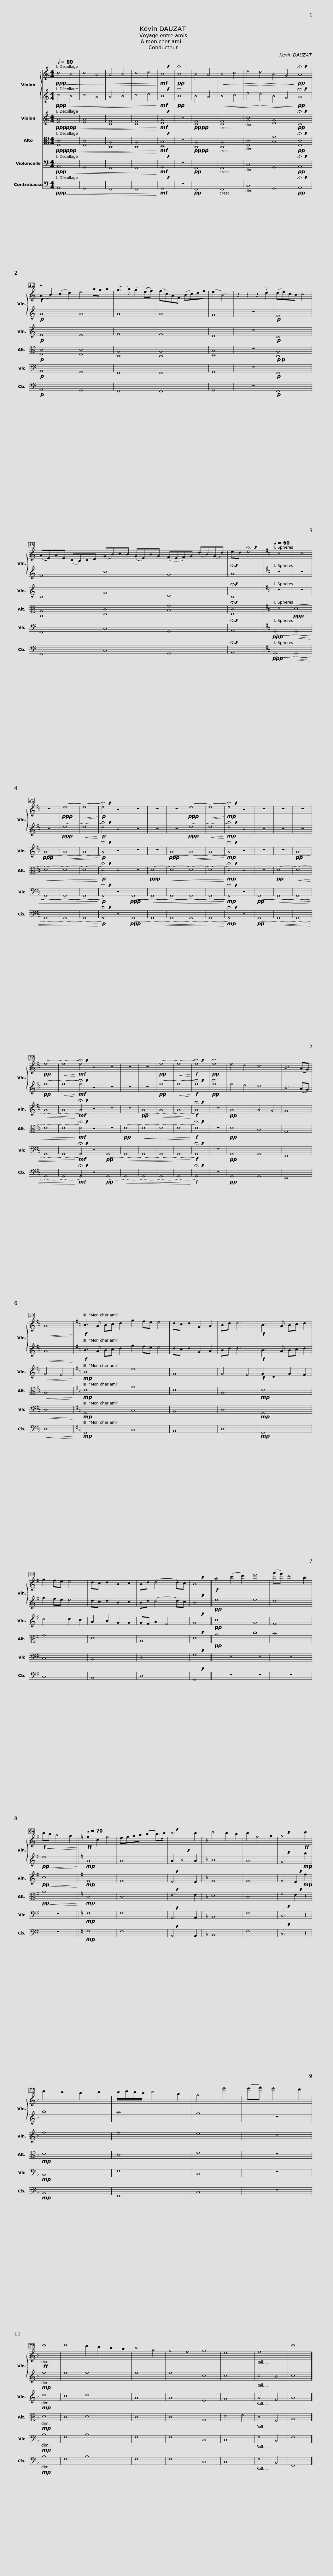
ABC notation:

X:1
%%score { 1 | 2 } 3 4 5 6
L:1/8
Q:1/4=80
M:4/4
I:linebreak $
K:C
V:1 treble
V:2 treble
V:3 treble
V:4 alto
V:5 bass
V:6 bass transpose=-12
V:1
!ppp!!<(! c4 B4 | c4 A4 | A4 B4 | c4 d4!<)! |!mf! !breath!B8 | %5
!pp! !fermata!B8 | B4 A4 |!<(! B4 c4 | e4!<)!!>(! d4 | B4 G4!>)! | %10
!pp! !breath!!fermata!A8 |!f! (vA2 B2) (c2 d2) |$ e4 ag a2 | (g3 a) (g2 (ef)) | (fc)AF (Bc)df | %15
 (e2 B6) | z2 z2 z2 ud2 | (de)cB c4 | (AE)AE (CB,)CD |$ (GB)cB (GE)BG | %20
 (FEF)G (dB)(Gd) | ed !breath!!fermata!e6 ||[K:D][Q:1/4=60] z8 | z8 | z8 | %25
!ppp! (e8 |!<(! (e8)!<)! |!p! !breath!!fermata!e4) z4 | z8 | z8 |$ %30
 z8 |!ppp! (e8 |!<(! (e8)!<)! |!mp! !breath!!fermata!e4) z4 | z8 | %35
 z8 | z8 |!pp! (f8 |!<(! (f8)!<)! |!mf! !breath!!fermata!f4) z4 | %40
 z8 | z8 | z8 |!pp! (f8 |!<(! (f8)!<)! | %45
!f! !breath!!fermata!f8) |$!pp! !fermata!f8 | f4 e4 | d8 | B6 (AG) | %50
!<(! A8!<)! ||[K:G]!f! B3 A Bc d2 | g2 fe e4 | dc d2 G2 A2 | Bd d6 |$ %55
!f! B3 A Bc d2 | g2 fe e4 | dc d2 B2 c2 | Bd (d4 d)c | !breath!B8 || %60
!f! a4 (c'2 d'2) | e'8 | (g'f') d'4 b2 |$!f!!<(! c'b a4 g2!<)! ||[K:C][Q:1/4=70]!ff! f2 c2 f4 | %65
 efga (b2 b>)c' | !breath!c'6 c'2 ||[K:F] d'4 c'2 b2 | c'2 f4 g2 | !breath!g6!ff! d'2 | %70
 d'2 c'2 b2 c'2 |$ c'/d'/c'/b/ c'4 a2 | g4 g'4 | (g'a') g'4 f'2 |!ff! f'8 | %75
 f'8 | e'2 d'2 c'2 b2 | c'4 a4 | g4 f4 | g8 | %80
 e8 |$ f8 | f'8 |] %83
V:2
!ppp!!<(! c4 B4 | c4 A4 | A4 B4 | c4 d4!<)! |!mf! !breath!B8 | %5
!pp! !fermata!B8 | B4 A4 |!<(! B4 c4 | e4!<)!!>(! d4 | B4 G4!>)! | %10
!pp! !breath!!fermata!A8 |!p! A8 |$ A8 | A8 | A8 | %15
 G8 | z8 |!p! F8 | F8 |$ c8 | %20
 G8 | !breath!!fermata!A8 ||[K:D] z8 | z8 | z8 | %25
!ppp! (e8 |!<(! (e8)!<)! |!p! !breath!!fermata!e4) z4 | z8 | z8 |$ %30
 z8 |!ppp! (e8 |!<(! (e8)!<)! |!mp! !breath!!fermata!e4) z4 | z8 | %35
 z8 | z8 |!pp! (f8 |!<(! (f8)!<)! |!mf! !breath!!fermata!f4) z4 | %40
 z8 | z8 | z8 |!pp! (f8 |!<(! (f8)!<)! | %45
!f! !breath!!fermata!f8) |$!pp! !fermata!f8 | f4 e4 | d8 | B6 (AG) | %50
!<(! A8!<)! ||[K:G]!f! B3 A Bc d2 | g2 fe e4 | dc d2 G2 A2 | Bd d6 |$ %55
!f! B3 A Bc d2 | g2 fe e4 | dc d2 B2 c2 | Bd (d4 d)c | !breath!B8 || %60
!pp! e8 | e8 | d8 |$!pp!!<(! e8!<)! ||[K:C]!mp! A8 | %65
 A8 | A2 !breath!B4 A2 ||[K:F] B8 | A8 | !breath!G6!mp! b2 | %70
 b8 |$ a8 | g8 | z8 |!mp! f8 | %75
 f8 | f8 | f8 | f8 | c8 | %80
 c8 |$ c4 B4 | c8 |] %83
V:3
!ppp!!ppp!!<(! [EA]8 | [EA]8 | [CF]8 | [CF]8!<)! |!mf! !breath![DG]8 | %5
 z8 |!pp!!pp! [CF]8 | [CF]8 | [Gc]8 | [DG]8 | %10
!pp! !breath!!fermata!C8 |!p! E8 |$ E8 | F8 | F8 | %15
 D8 | z8 |!p! C8 | C8 |$ G8 | %20
 D8 | !breath!!fermata!C8 ||[K:D] z8 | z8 |!ppp! (A8 | %25
!<(! (A8) | (A8)!<)! |!p! !breath!!fermata!A4) z4 | z8 | z8 |$ %30
!ppp! (A8 |!<(! (A8) | (A8)!<)! |!mp! !breath!!fermata!A4) z4 | z8 | %35
 z8 |!pp! (A8 |!<(! (A8) | (A8)!<)! |!mf! !breath!!fermata!A4) z4 | %40
 z8 | z8 |!pp! (A8 |!<(! (A8) | (A8)!<)! | %45
!f! !breath!!fermata!A8) |$ z8 |!pp! A8 | A4 G4 | G8 | %50
!<(! G4 F4!<)! ||[K:G]!mp! B8 | e8 | G8 | G4 F4 |$ %55
!f! G2 D2 G2 F2 | d4 d2 c2 | A2 B2 G2 G2 | GF A2 F4 | !breath!G8 || %60
!pp! c8 | G8 | F8 |$!pp!!<(! c8!<)! ||[K:C]!mp! F8 | %65
 F8 | !breath!E6 E2 ||[K:F] F8 | F8 | F4 !breath!E2!mp! f2 | %70
 f8 |$ f8 | e8 | z8 |!mp! d8 | %75
 c8 | d8 | A8 | A8 | E8 | %80
 G8 |$ A4 F4 | A8 |] %83
V:4
!ppp!!ppp!!<(! [E,C]8 | [E,C]8 | [C,A,]8 | [C,A,]8!<)! |!mf! !breath![D,B,]8 | %5
 z8 |!pp!!pp! [C,A,]8 | [C,A,]8 | [E,C]8 | [B,G]8 | %10
!pp! !breath!!fermata![E,C]8 |!p! [E,C]8 |$ [E,C]8 | [C,A,]8 | [C,A,]8 | %15
 [D,B,]8 | z8 |!p!!p! [C,A,]8 | [C,A,]8 |$ [E,C]8 | %20
 [B,G]8 | !breath!!fermata![E,C]8 ||[K:D] z8 |!ppp! (D8 |!<(! (D8) | %25
 (D8) | (D8)!<)! |!p! !breath!!fermata!D4) z4 | z8 |!ppp! (D8 |$ %30
!<(! (D8) | (D8) | (D8)!<)! |!mp! !breath!!fermata!D4) z4 | z8 | %35
!pp! (D8 |!<(! (D8) | (D8) | (D8)!<)! |!mf! !breath!!fermata!D4) z4 | %40
 z8 |!pp! (D8 |!<(! (D8) | (D8) | (D8)!<)! | %45
!f! !breath!!fermata!D8) |$ z8 |!pp! D8 | B,8 | G,8 | %50
!<(! A,8!<)! ||[K:G]!mp! D8 | G8 | D8 | A,8 |$ %55
!mp! D8 | G8 | D8 | A,8 | !breath!D8 || %60
!pp! A8 | c8 | B8 |$!pp!!<(! A8!<)! ||[K:C]!mp! C8 | %65
 C8 | !breath!E6 E2 ||[K:F] D8 | C8 | F4 !breath!E2 z2 | %70
!mp! D8 |$ C8 | E8 | z8 |!mp! D8 | %75
 C8 | D8 | C8 | C8 | G,8 | %80
 D4 E4 |$ C4 F,4 | A,8 |] %83
V:5
!ppp!!<(! A,,8 | G,,8 | F,,8 | F,,8!<)! |!mf! !breath!G,,8 | %5
 z8 |!pp! F,,8 | F,,8 | C,8 | G,,8 | %10
!pp! !breath!!fermata!A,,8 |!p! A,,8 |$ G,,8 | F,,8 | F,,8 | %15
 G,,8 | z8 |!p! F,,8 | F,,8 |$ C,8 | %20
 G,,8 | !breath!!fermata!A,,8 ||[K:D]!ppp! (G,,8 |!<(! (G,,8) | (G,,8) | %25
 (G,,8) | (G,,8)!<)! |!p! !breath!!fermata!G,,4) z4 |!ppp! (G,,8 |!<(! (G,,8) |$ %30
 (G,,8) | (G,,8) | (G,,8)!<)! |!mp! !breath!!fermata!G,,4) z4 |!pp! (G,,8 | %35
!<(! (G,,8) | (G,,8) | (G,,8) | (G,,8)!<)! |!mf! !breath!!fermata!G,,4) z4 | %40
!pp! (G,,8 |!<(! (G,,8) | (G,,8) | (G,,8) | (G,,8)!<)! | %45
!f! !breath!!fermata!G,,8) |$ z8 |!pp! G,,8 | G,,8 | E,,8 | %50
!<(! D,8!<)! ||[K:G]!mp! G,,8 | C,8 | B,,8 | D,8 |$ %55
!mp! G,,8 | C,8 | B,,8 | D,8 | !breath!G,8 || %60
 z8 | z8 | z8 |$ z8 ||[K:C]!mp! F,8 | %65
 F,8 | !breath!A,,6 A,,2 ||[K:F] B,,8 | F,8 | !breath!C,6 z2 | %70
!mp! B,,8 |$ F,8 | C,8 | z8 |!mp! B,8 | %75
 F,8 | B,8 | F,8 | F,8 | C,8 | %80
 C,8 |$ F,4 B,,4 | F,8 |] %83
V:6
!ppp!!<(! A,,8 | G,,8 | F,,8 | F,,8!<)! |!mf! !breath!G,,8 | %5
 z8 |!pp! F,,8 | F,,8 | C,8 | G,,8 | %10
!pp! !breath!!fermata!A,,8 |!p! A,,8 |$ G,,8 | F,,8 | F,,8 | %15
 G,,8 | z8 |!p! F,,8 | F,,8 |$ C,8 | %20
 G,,8 | !breath!!fermata!A,,8 ||[K:D]!ppp! (G,,8 |!<(! (G,,8) | (G,,8) | %25
 (G,,8) | (G,,8)!<)! |!p! !breath!!fermata!G,,4) z4 |!ppp! (G,,8 |!<(! (G,,8) |$ %30
 (G,,8) | (G,,8) | (G,,8)!<)! |!mp! !breath!!fermata!G,,4) z4 |!pp! (G,,8 | %35
!<(! (G,,8) | (G,,8) | (G,,8) | (G,,8)!<)! |!mf! !breath!!fermata!G,,4) z4 | %40
!pp! (G,,8 |!<(! (G,,8) | (G,,8) | (G,,8) | (G,,8)!<)! | %45
!f! !breath!!fermata!G,,8) |$ z8 |!pp! G,,8 | G,,8 | E,,8 | %50
!<(! D,8!<)! ||[K:G]!mp! G,,8 | C,8 | B,,8 | D,8 |$ %55
!mp! G,,8 | C,8 | B,,8 | D,8 | !breath!G,,8 || %60
 z8 | z8 | z8 |$ z8 ||[K:C]!mp! F,8 | %65
 F,8 | !breath!A,,6 A,,2 ||[K:F] B,,8 | F,8 | !breath!C,6 z2 | %70
!mp! B,,8 |$ F,,8 | C,8 | z8 |!mp! B,8 | %75
 F,8 | B,8 | F,8 | F,8 | C,8 | %80
 C,8 |$ F,4 B,,4 | F,,8 |] %83
